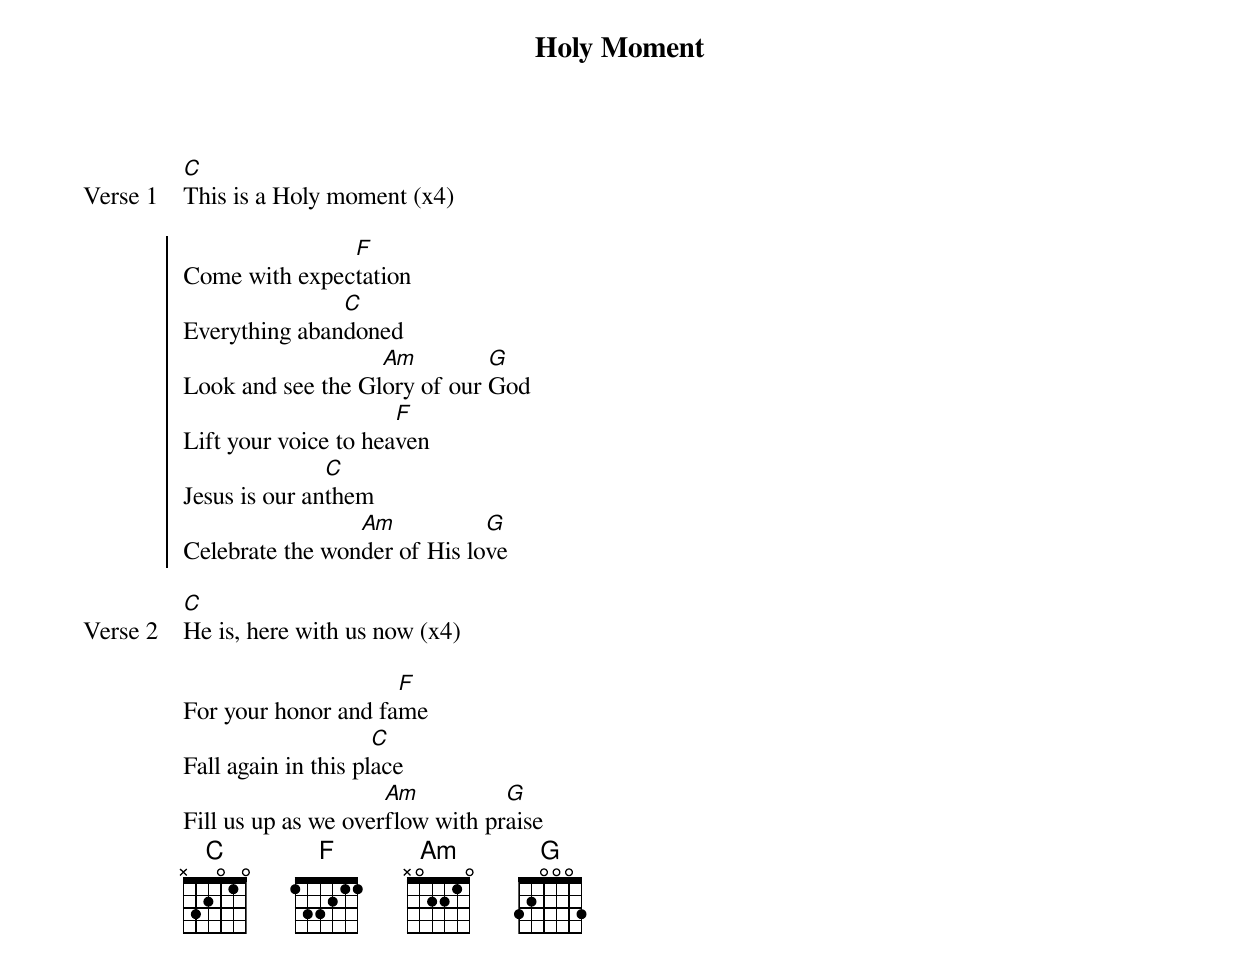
{title: Holy Moment}
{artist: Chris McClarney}
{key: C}

{start_of_verse: Verse 1}
[C]This is a Holy moment (x4)
{end_of_verse}

{start_of_chorus}
Come with expec[F]tation
Everything aban[C]doned
Look and see the Gl[Am]ory of our [G]God
Lift your voice to hea[F]ven
Jesus is our an[C]them
Celebrate the won[Am]der of His lo[G]ve
{end_of_chorus}

{start_of_verse: Verse 2}
[C]He is, here with us now (x4)
{end_of_verse}

{start_of_bridge}
For your honor and fa[F]me
Fall again in this pl[C]ace
Fill us up as we over[Am]flow with pr[G]aise
{end_of_bridge}
